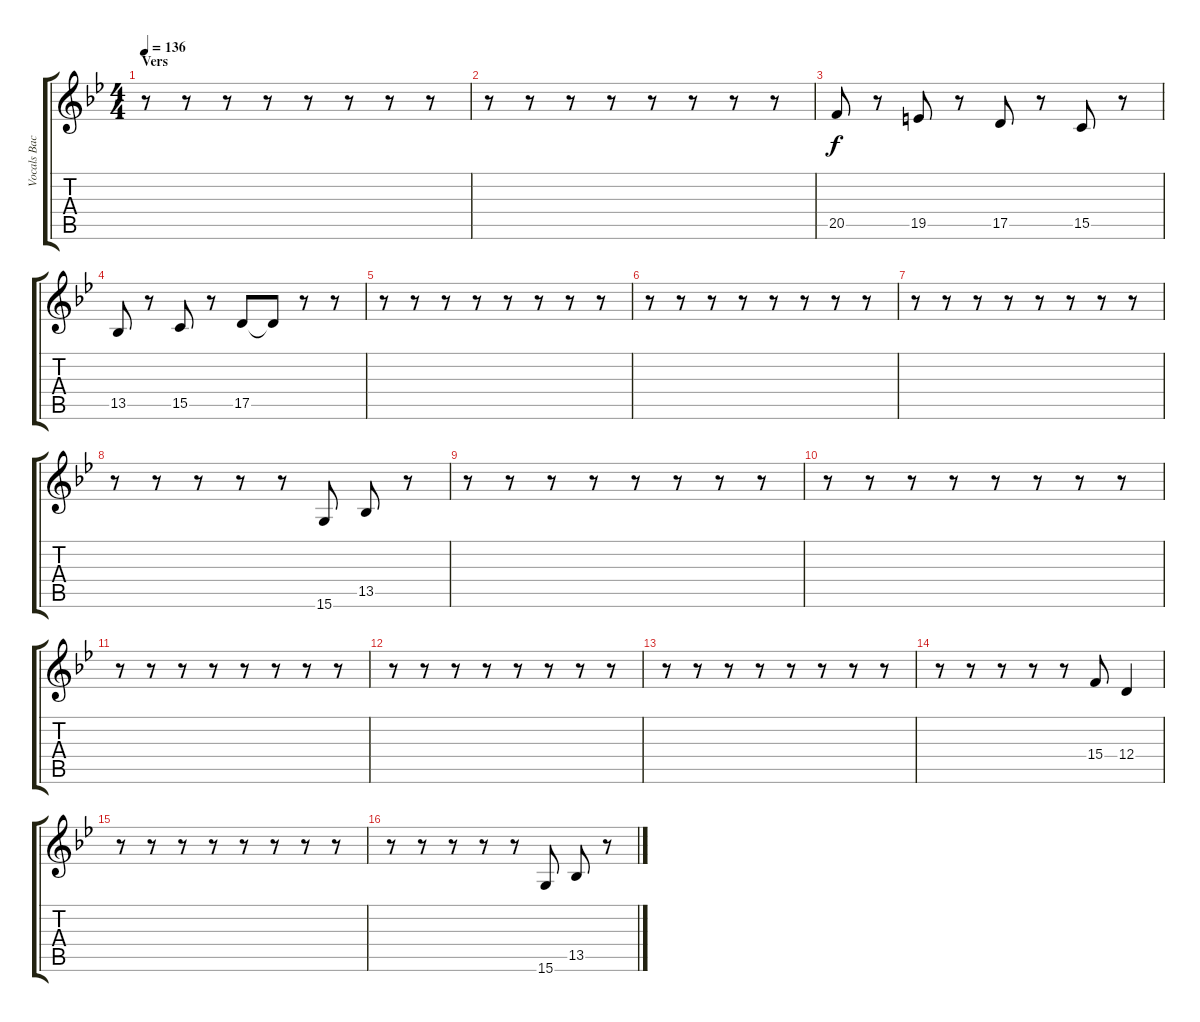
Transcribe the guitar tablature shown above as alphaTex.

\track ("Vocals Backround" "Vocals Bac") {instrument lead1square}
\staff {score tabs}
\tuning (E4 B3 G3 D3 A2 E2) {hide}
\ts (4 4)
\section ("" "Vers")
\tempo 136
\clef g2
\ks gminor
r.8{dy f} r.8 r.8 r.8 r.8 r.8 r.8 r.8 |
r.8 r.8 r.8 r.8 r.8 r.8 r.8 r.8 |
20.5.8{volume 13} r.8 19.5.8 r.8 17.5.8 r.8 15.5.8 r.8 |
13.5.8 r.8 15.5.8 r.8 17.5.8 17.5{t}.8 r.8 r.8 |
r.8 r.8 r.8 r.8 r.8 r.8 r.8 r.8 |
r.8 r.8 r.8 r.8 r.8 r.8 r.8 r.8 |
r.8 r.8 r.8 r.8 r.8 r.8 r.8 r.8 |
r.8 r.8 r.8 r.8 r.8 15.6.8{volume 13} 13.5.8 r.8 |
r.8 r.8 r.8 r.8 r.8 r.8 r.8 r.8 |
r.8 r.8 r.8 r.8 r.8 r.8 r.8 r.8 |
r.8 r.8 r.8 r.8 r.8 r.8 r.8 r.8 |
r.8 r.8 r.8 r.8 r.8 r.8 r.8 r.8 |
r.8 r.8 r.8 r.8 r.8 r.8 r.8 r.8 |
r.8{volume 13} r.8 r.8 r.8 r.8 15.4.8 12.4.4 |
r.8 r.8 r.8 r.8 r.8 r.8 r.8 r.8 |
r.8{volume 13} r.8 r.8 r.8 r.8 15.6.8 13.5.8 r.8
